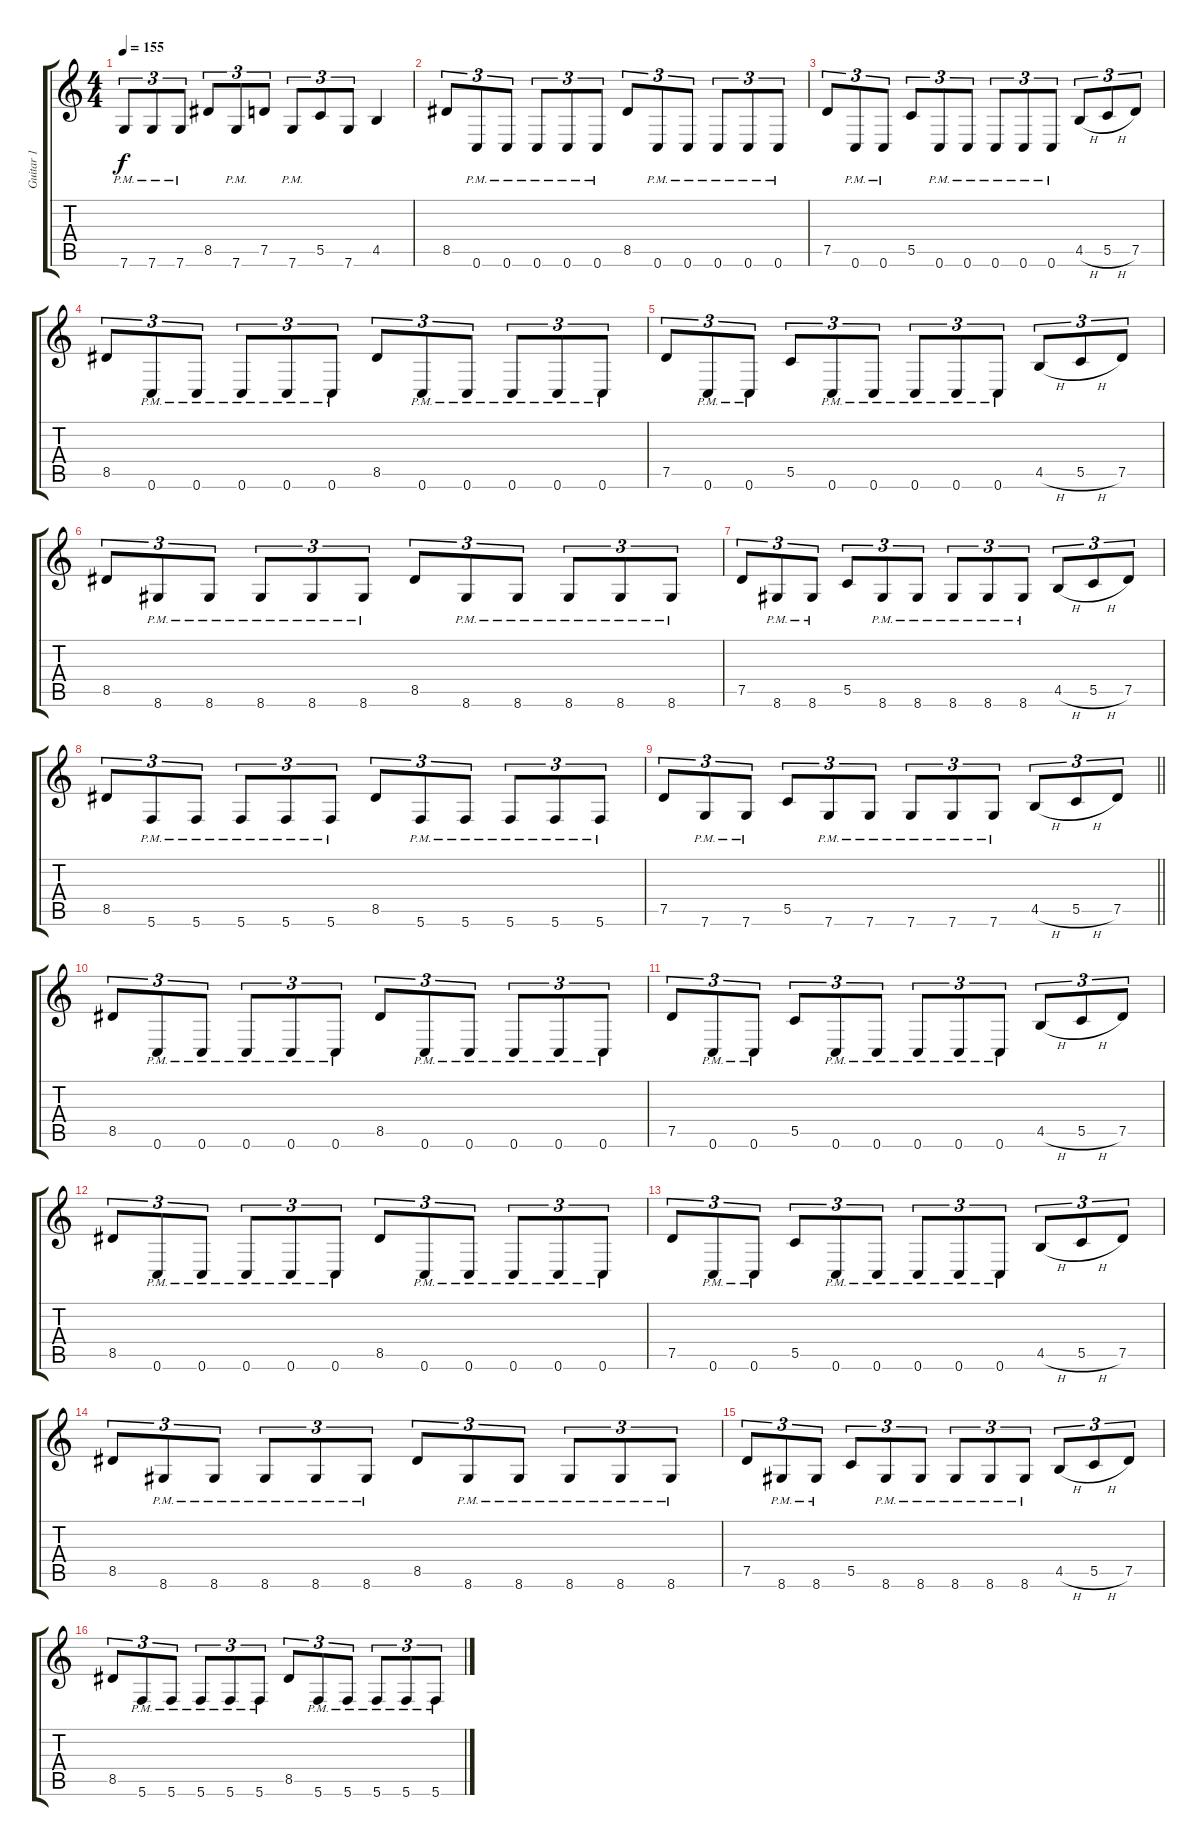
\track ("Guitar 1" "Guitar 1") {instrument distortionguitar}
\staff {score tabs}
\tuning (D4 A3 F3 C3 G2 C2) {hide}
\ts (4 4)
\tempo 155
\clef g2
\ks c
7.6{pm}.8{tu (3 2) dy f} 7.6{pm}.8{tu (3 2)} 7.6{pm}.8{tu (3 2)} 8.5.8{tu (3 2)} 7.6{pm}.8{tu (3 2)} 7.5.8{tu (3 2)} 7.6{pm}.8{tu (3 2)} 5.5.8{tu (3 2)} 7.6.8{tu (3 2)} 4.5.4 |
8.5.8{tu (3 2)} 0.6{pm}.8{tu (3 2)} 0.6{pm}.8{tu (3 2)} 0.6{pm}.8{tu (3 2)} 0.6{pm}.8{tu (3 2)} 0.6{pm}.8{tu (3 2)} 8.5.8{tu (3 2)} 0.6{pm}.8{tu (3 2)} 0.6{pm}.8{tu (3 2)} 0.6{pm}.8{tu (3 2)} 0.6{pm}.8{tu (3 2)} 0.6{pm}.8{tu (3 2)} |
7.5.8{tu (3 2)} 0.6{pm}.8{tu (3 2)} 0.6{pm}.8{tu (3 2)} 5.5.8{tu (3 2)} 0.6{pm}.8{tu (3 2)} 0.6{pm}.8{tu (3 2)} 0.6{pm}.8{tu (3 2)} 0.6{pm}.8{tu (3 2)} 0.6{pm}.8{tu (3 2)} 4.5{h}.8{tu (3 2)} 5.5{h}.8{tu (3 2)} 7.5.8{tu (3 2)} |
8.5.8{tu (3 2)} 0.6{pm}.8{tu (3 2)} 0.6{pm}.8{tu (3 2)} 0.6{pm}.8{tu (3 2)} 0.6{pm}.8{tu (3 2)} 0.6{pm}.8{tu (3 2)} 8.5.8{tu (3 2)} 0.6{pm}.8{tu (3 2)} 0.6{pm}.8{tu (3 2)} 0.6{pm}.8{tu (3 2)} 0.6{pm}.8{tu (3 2)} 0.6{pm}.8{tu (3 2)} |
7.5.8{tu (3 2)} 0.6{pm}.8{tu (3 2)} 0.6{pm}.8{tu (3 2)} 5.5.8{tu (3 2)} 0.6{pm}.8{tu (3 2)} 0.6{pm}.8{tu (3 2)} 0.6{pm}.8{tu (3 2)} 0.6{pm}.8{tu (3 2)} 0.6{pm}.8{tu (3 2)} 4.5{h}.8{tu (3 2)} 5.5{h}.8{tu (3 2)} 7.5.8{tu (3 2)} |
8.5.8{tu (3 2)} 8.6{pm}.8{tu (3 2)} 8.6{pm}.8{tu (3 2)} 8.6{pm}.8{tu (3 2)} 8.6{pm}.8{tu (3 2)} 8.6{pm}.8{tu (3 2)} 8.5.8{tu (3 2)} 8.6{pm}.8{tu (3 2)} 8.6{pm}.8{tu (3 2)} 8.6{pm}.8{tu (3 2)} 8.6{pm}.8{tu (3 2)} 8.6{pm}.8{tu (3 2)} |
7.5.8{tu (3 2)} 8.6{pm}.8{tu (3 2)} 8.6{pm}.8{tu (3 2)} 5.5.8{tu (3 2)} 8.6{pm}.8{tu (3 2)} 8.6{pm}.8{tu (3 2)} 8.6{pm}.8{tu (3 2)} 8.6{pm}.8{tu (3 2)} 8.6{pm}.8{tu (3 2)} 4.5{h}.8{tu (3 2)} 5.5{h}.8{tu (3 2)} 7.5.8{tu (3 2)} |
8.5.8{tu (3 2)} 5.6{pm}.8{tu (3 2)} 5.6{pm}.8{tu (3 2)} 5.6{pm}.8{tu (3 2)} 5.6{pm}.8{tu (3 2)} 5.6{pm}.8{tu (3 2)} 8.5.8{tu (3 2)} 5.6{pm}.8{tu (3 2)} 5.6{pm}.8{tu (3 2)} 5.6{pm}.8{tu (3 2)} 5.6{pm}.8{tu (3 2)} 5.6{pm}.8{tu (3 2)} |
\barLineRight lightlight
7.5.8{tu (3 2)} 7.6{pm}.8{tu (3 2)} 7.6{pm}.8{tu (3 2)} 5.5.8{tu (3 2)} 7.6{pm}.8{tu (3 2)} 7.6{pm}.8{tu (3 2)} 7.6{pm}.8{tu (3 2)} 7.6{pm}.8{tu (3 2)} 7.6{pm}.8{tu (3 2)} 4.5{h}.8{tu (3 2)} 5.5{h}.8{tu (3 2)} 7.5.8{tu (3 2)} |
8.5.8{tu (3 2)} 0.6{pm}.8{tu (3 2)} 0.6{pm}.8{tu (3 2)} 0.6{pm}.8{tu (3 2)} 0.6{pm}.8{tu (3 2)} 0.6{pm}.8{tu (3 2)} 8.5.8{tu (3 2)} 0.6{pm}.8{tu (3 2)} 0.6{pm}.8{tu (3 2)} 0.6{pm}.8{tu (3 2)} 0.6{pm}.8{tu (3 2)} 0.6{pm}.8{tu (3 2)} |
7.5.8{tu (3 2)} 0.6{pm}.8{tu (3 2)} 0.6{pm}.8{tu (3 2)} 5.5.8{tu (3 2)} 0.6{pm}.8{tu (3 2)} 0.6{pm}.8{tu (3 2)} 0.6{pm}.8{tu (3 2)} 0.6{pm}.8{tu (3 2)} 0.6{pm}.8{tu (3 2)} 4.5{h}.8{tu (3 2)} 5.5{h}.8{tu (3 2)} 7.5.8{tu (3 2)} |
8.5.8{tu (3 2)} 0.6{pm}.8{tu (3 2)} 0.6{pm}.8{tu (3 2)} 0.6{pm}.8{tu (3 2)} 0.6{pm}.8{tu (3 2)} 0.6{pm}.8{tu (3 2)} 8.5.8{tu (3 2)} 0.6{pm}.8{tu (3 2)} 0.6{pm}.8{tu (3 2)} 0.6{pm}.8{tu (3 2)} 0.6{pm}.8{tu (3 2)} 0.6{pm}.8{tu (3 2)} |
7.5.8{tu (3 2)} 0.6{pm}.8{tu (3 2)} 0.6{pm}.8{tu (3 2)} 5.5.8{tu (3 2)} 0.6{pm}.8{tu (3 2)} 0.6{pm}.8{tu (3 2)} 0.6{pm}.8{tu (3 2)} 0.6{pm}.8{tu (3 2)} 0.6{pm}.8{tu (3 2)} 4.5{h}.8{tu (3 2)} 5.5{h}.8{tu (3 2)} 7.5.8{tu (3 2)} |
8.5.8{tu (3 2)} 8.6{pm}.8{tu (3 2)} 8.6{pm}.8{tu (3 2)} 8.6{pm}.8{tu (3 2)} 8.6{pm}.8{tu (3 2)} 8.6{pm}.8{tu (3 2)} 8.5.8{tu (3 2)} 8.6{pm}.8{tu (3 2)} 8.6{pm}.8{tu (3 2)} 8.6{pm}.8{tu (3 2)} 8.6{pm}.8{tu (3 2)} 8.6{pm}.8{tu (3 2)} |
7.5.8{tu (3 2)} 8.6{pm}.8{tu (3 2)} 8.6{pm}.8{tu (3 2)} 5.5.8{tu (3 2)} 8.6{pm}.8{tu (3 2)} 8.6{pm}.8{tu (3 2)} 8.6{pm}.8{tu (3 2)} 8.6{pm}.8{tu (3 2)} 8.6{pm}.8{tu (3 2)} 4.5{h}.8{tu (3 2)} 5.5{h}.8{tu (3 2)} 7.5.8{tu (3 2)} |
8.5.8{tu (3 2)} 5.6{pm}.8{tu (3 2)} 5.6{pm}.8{tu (3 2)} 5.6{pm}.8{tu (3 2)} 5.6{pm}.8{tu (3 2)} 5.6{pm}.8{tu (3 2)} 8.5.8{tu (3 2)} 5.6{pm}.8{tu (3 2)} 5.6{pm}.8{tu (3 2)} 5.6{pm}.8{tu (3 2)} 5.6{pm}.8{tu (3 2)} 5.6{pm}.8{tu (3 2)}
